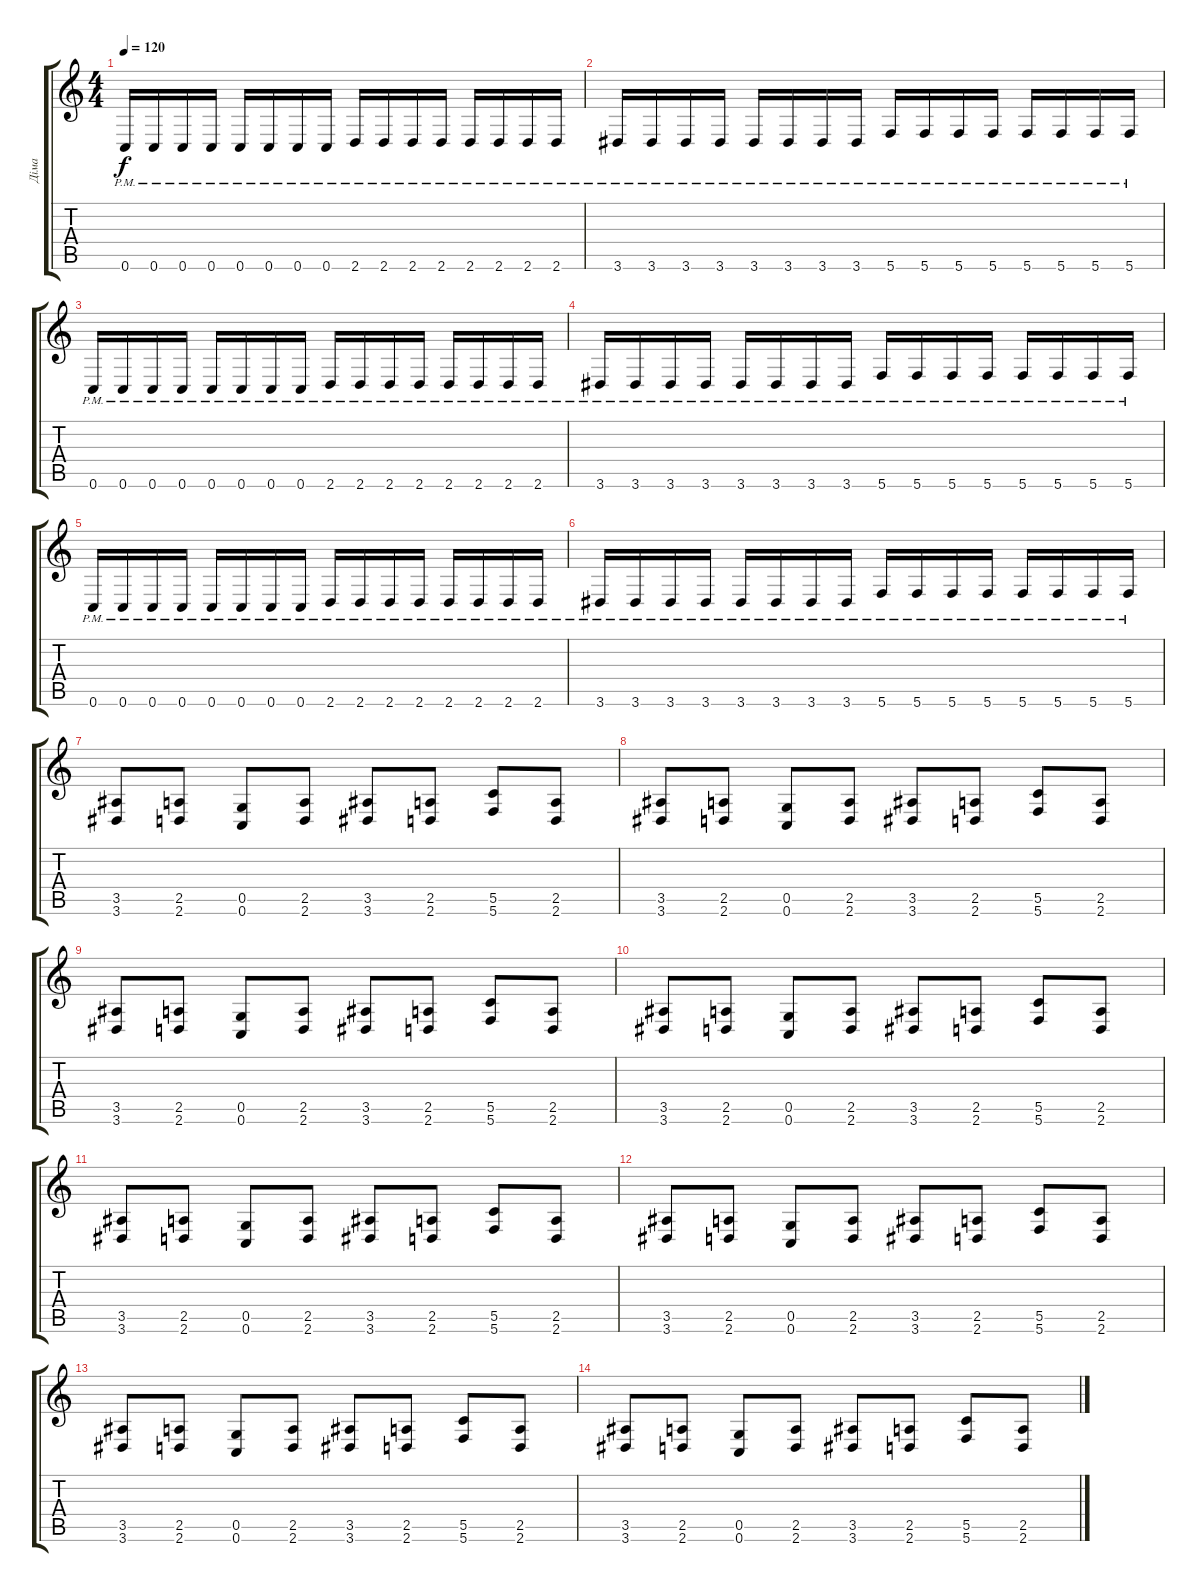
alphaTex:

\track ("Діма" "Діма") {instrument overdrivenguitar}
\staff {score tabs}
\tuning (D4 A3 F3 C3 G2 C2) {hide}
\ts (4 4)
\tempo 120
\clef g2
\ks c
0.6{pm}.16{dy f} 0.6{pm}.16 0.6{pm}.16 0.6{pm}.16 0.6{pm}.16 0.6{pm}.16 0.6{pm}.16 0.6{pm}.16 2.6{pm}.16 2.6{pm}.16 2.6{pm}.16 2.6{pm}.16 2.6{pm}.16 2.6{pm}.16 2.6{pm}.16 2.6{pm}.16 |
3.6{pm}.16 3.6{pm}.16 3.6{pm}.16 3.6{pm}.16 3.6{pm}.16 3.6{pm}.16 3.6{pm}.16 3.6{pm}.16 5.6{pm}.16 5.6{pm}.16 5.6{pm}.16 5.6{pm}.16 5.6{pm}.16 5.6{pm}.16 5.6{pm}.16 5.6{pm}.16 |
0.6{pm}.16 0.6{pm}.16 0.6{pm}.16 0.6{pm}.16 0.6{pm}.16 0.6{pm}.16 0.6{pm}.16 0.6{pm}.16 2.6{pm}.16 2.6{pm}.16 2.6{pm}.16 2.6{pm}.16 2.6{pm}.16 2.6{pm}.16 2.6{pm}.16 2.6{pm}.16 |
3.6{pm}.16 3.6{pm}.16 3.6{pm}.16 3.6{pm}.16 3.6{pm}.16 3.6{pm}.16 3.6{pm}.16 3.6{pm}.16 5.6{pm}.16 5.6{pm}.16 5.6{pm}.16 5.6{pm}.16 5.6{pm}.16 5.6{pm}.16 5.6{pm}.16 5.6{pm}.16 |
0.6{pm}.16 0.6{pm}.16 0.6{pm}.16 0.6{pm}.16 0.6{pm}.16 0.6{pm}.16 0.6{pm}.16 0.6{pm}.16 2.6{pm}.16 2.6{pm}.16 2.6{pm}.16 2.6{pm}.16 2.6{pm}.16 2.6{pm}.16 2.6{pm}.16 2.6{pm}.16 |
3.6{pm}.16 3.6{pm}.16 3.6{pm}.16 3.6{pm}.16 3.6{pm}.16 3.6{pm}.16 3.6{pm}.16 3.6{pm}.16 5.6{pm}.16 5.6{pm}.16 5.6{pm}.16 5.6{pm}.16 5.6{pm}.16 5.6{pm}.16 5.6{pm}.16 5.6{pm}.16 |
(3.5 3.6).8 (2.5 2.6).8 (0.5 0.6).8 (2.5 2.6).8 (3.5 3.6).8 (2.5 2.6).8 (5.5 5.6).8 (2.5 2.6).8 |
(3.5 3.6).8 (2.5 2.6).8 (0.5 0.6).8 (2.5 2.6).8 (3.5 3.6).8 (2.5 2.6).8 (5.5 5.6).8 (2.5 2.6).8 |
(3.5 3.6).8 (2.5 2.6).8 (0.5 0.6).8 (2.5 2.6).8 (3.5 3.6).8 (2.5 2.6).8 (5.5 5.6).8 (2.5 2.6).8 |
(3.5 3.6).8 (2.5 2.6).8 (0.5 0.6).8 (2.5 2.6).8 (3.5 3.6).8 (2.5 2.6).8 (5.5 5.6).8 (2.5 2.6).8 |
(3.5 3.6).8 (2.5 2.6).8 (0.5 0.6).8 (2.5 2.6).8 (3.5 3.6).8 (2.5 2.6).8 (5.5 5.6).8 (2.5 2.6).8 |
(3.5 3.6).8 (2.5 2.6).8 (0.5 0.6).8 (2.5 2.6).8 (3.5 3.6).8 (2.5 2.6).8 (5.5 5.6).8 (2.5 2.6).8 |
(3.5 3.6).8 (2.5 2.6).8 (0.5 0.6).8 (2.5 2.6).8 (3.5 3.6).8 (2.5 2.6).8 (5.5 5.6).8 (2.5 2.6).8 |
(3.5 3.6).8 (2.5 2.6).8 (0.5 0.6).8 (2.5 2.6).8 (3.5 3.6).8 (2.5 2.6).8 (5.5 5.6).8 (2.5 2.6).8
